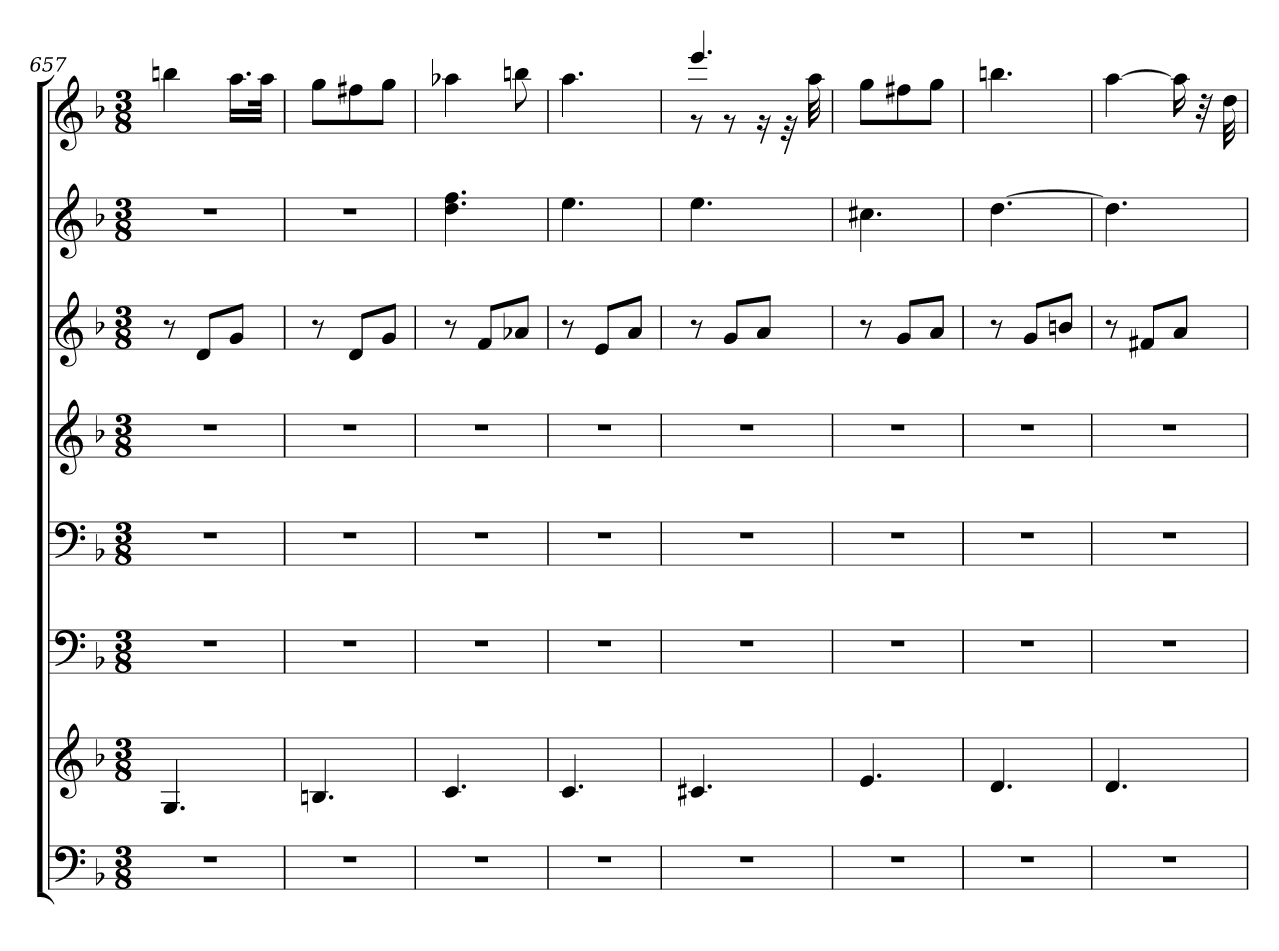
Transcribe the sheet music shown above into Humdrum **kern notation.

**kern	**kern	**kern	**kern	**kern	**kern	**kern	**kern
*part5	*part5	*part4	*part4	*part3	*part3	*part2	*part1
*staff8	*staff7	*staff6	*staff5	*staff4	*staff3	*staff2	*staff1
!!LO:PB:g=z
*clefF4	*clefG2	*clefF4	*clefF4	*clefG2	*clefG2	*clefG2	*clefG2
*k[b-]	*k[b-]	*k[b-]	*k[b-]	*k[b-]	*k[b-]	*k[b-]	*k[b-]
*M3/8	*M3/8	*M3/8	*M3/8	*M3/8	*M3/8	*M3/8	*M3/8
*MM154	*MM154	*MM154	*MM154	*MM154	*MM154	*MM154	*MM154
=657	=657	=657	=657	=657	=657	=657	=657
4.r	4.G/	4.r	4.r	4.r	8r	4.r	4bbn\
.	.	.	.	.	8d/L	.	.
.	.	.	.	.	8g/J	.	16.aa\LL
.	.	.	.	.	.	.	32aa\JJk
=658	=658	=658	=658	=658	=658	=658	=658
4.r	4.Bn/	4.r	4.r	4.r	8r	4.r	8gg\L
.	.	.	.	.	8d/L	.	8ff#X\
.	.	.	.	.	8g/J	.	8gg\J
=659	=659	=659	=659	=659	=659	=659	=659
4.r	4.c/	4.r	4.r	4.r	8r	4.dd\ 4.ff\	4aa-X\
.	.	.	.	.	8f/L	.	.
.	.	.	.	.	8a-X/J	.	8bbn\
=660	=660	=660	=660	=660	=660	=660	=660
4.r	4.c/	4.r	4.r	4.r	8r	4.ee\	4.aa\
.	.	.	.	.	8e/L	.	.
.	.	.	.	.	8a/J	.	.
=661	=661	=661	=661	=661	=661	=661	=661
*	*	*	*	*	*	*	*MM154
*	*	*	*	*	*	*	*^
4.r	4.c#X/	4.r	4.r	4.r	8r	4.ee\	4.eee/	8r
.	.	.	.	.	8g/L	.	.	8r
.	.	.	.	.	8a/J	.	.	16r
.	.	.	.	.	.	.	.	32r
.	.	.	.	.	.	.	.	32aa\
*	*	*	*	*	*	*	*v	*v
=662	=662	=662	=662	=662	=662	=662	=662
4.r	4.e/	4.r	4.r	4.r	8r	4.cc#X\	8gg\L
.	.	.	.	.	8g/L	.	8ff#X\
.	.	.	.	.	8a/J	.	8gg\J
=663	=663	=663	=663	=663	=663	=663	=663
4.r	4.d/	4.r	4.r	4.r	8r	[4.dd\	4.bbn\
.	.	.	.	.	8g/L	.	.
.	.	.	.	.	8bn/J	.	.
=664	=664	=664	=664	=664	=664	=664	=664
4.r	4.d/	4.r	4.r	4.r	8r	4.dd\]	[4aa\
.	.	.	.	.	8f#X/L	.	.
*	*	*	*	*	*	*	*MM152
.	.	.	.	.	8a/J	.	16aa\]
*	*	*	*	*	*	*	*MM141
.	.	.	.	.	.	.	32r
.	.	.	.	.	.	.	32dd\
=	=	=	=	=	=	=	=
*-	*-	*-	*-	*-	*-	*-	*-
